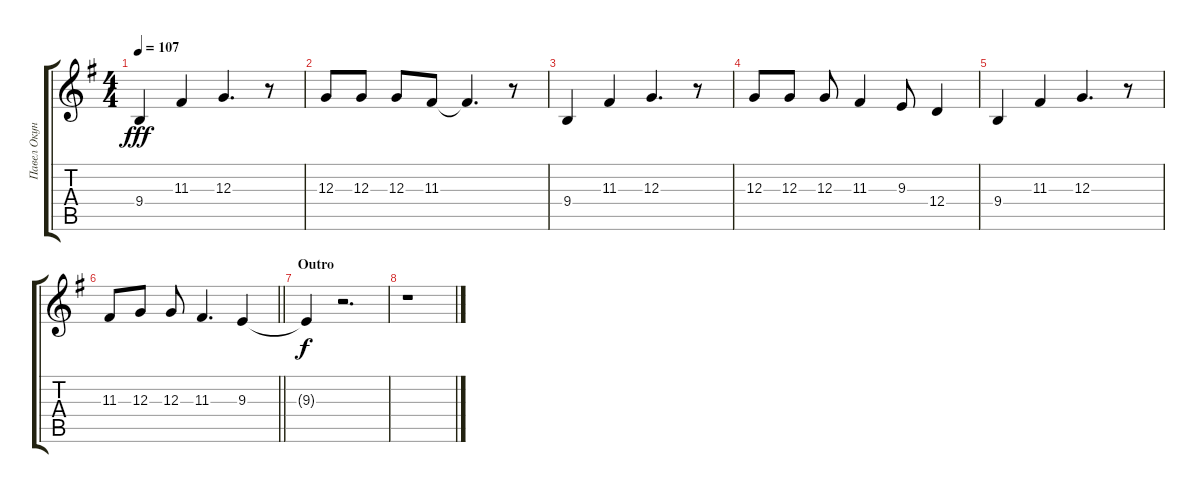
\track ("Павел Окунев" "Павел Окун") {instrument altosax}
\staff {score tabs}
\tuning (E4 B3 G3 D3 A2 E2) {hide}
\ts (4 4)
\tempo 107
\clef g2
\ks g
9.4.4{dy fff} 11.3.4 12.3.4{d} r.8 |
12.3.8 12.3.8 12.3.8 11.3.8 11.3{t}.4{d} r.8 |
9.4.4 11.3.4 12.3.4{d} r.8 |
12.3.8 12.3.8 12.3.8 11.3.4 9.3.8 12.4.4 |
9.4.4 11.3.4 12.3.4{d} r.8 |
\barLineRight lightlight
11.3.8 12.3.8 12.3.8 11.3.4{d} 9.3.4 |
\section ("" "Outro")
9.3{t}.4{dy f} r.2{d} |
r.1
